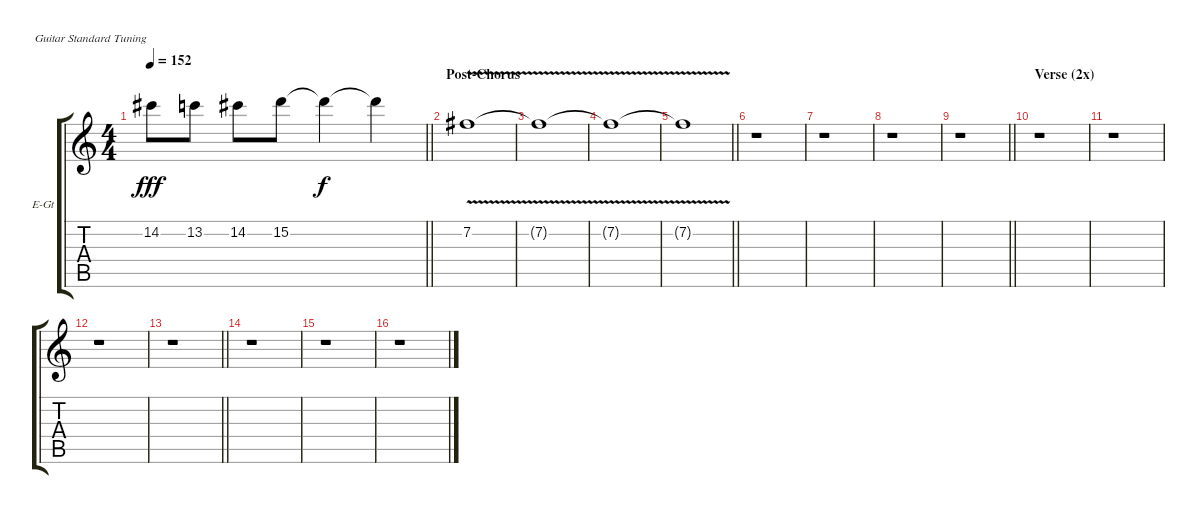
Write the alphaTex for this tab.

\bracketExtendMode groupsimilarinstruments
\firstSystemTrackNameOrientation horizontal
\otherSystemsTrackNameOrientation horizontal
\track ("Fills" "E-Gt") {mute instrument overdrivenguitar}
\staff {score tabs}
\tuning (E4 B3 G3 D3 A2 E2)
\ts (4 4)
\tempo 152
\clef g2
\barLineRight lightlight
\ks c
14.2.8{dy fff} 13.2.8 14.2.8 15.2.8 15.2{t}.4{dy f} 15.2{t}.4 |
\section ("" "Post-Chorus")
7.2{v}.1 |
7.2{v t}.1 |
7.2{v t}.1 |
\barLineRight lightlight
7.2{v t}.1 |
r.1 |
r.1 |
r.1 |
\barLineRight lightlight
r.1 |
\section ("" "Verse (2x)")
r.1 |
r.1 |
r.1 |
\barLineRight lightlight
r.1 |
r.1 |
r.1 |
r.1
